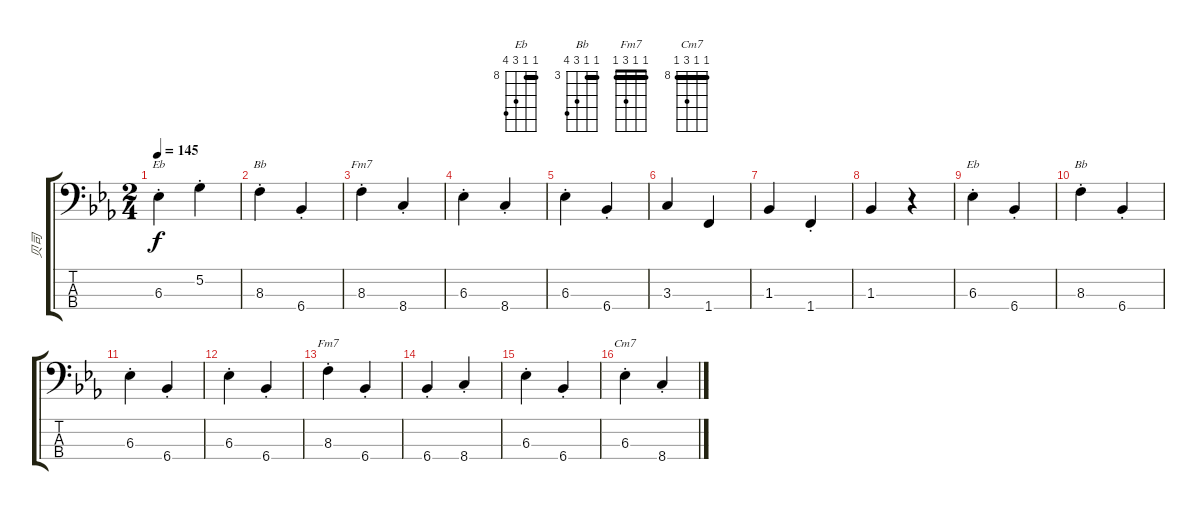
\track ("贝司" "贝司") {instrument fretlessbass}
\staff {score tabs}
\tuning (G2 D2 A1 E1) {hide}
\chord ("Eb" x x x x)
\chord ("Bb" x x x x)
\chord ("Fm7" x x x x)
\chord ("Eb" 8 8 10 11) {firstfret 8 barre 8}
\chord ("Bb" 3 3 5 6) {firstfret 3 barre 3}
\chord ("Fm7" 1 1 3 1) {barre 1}
\chord ("Cm7" 8 8 10 8) {firstfret 8 barre 8}
\ts (2 4)
\tempo 145
\clef f4
\ks eb
6.3{st}.4{ch "Eb" dy f} 5.2{st}.4 |
8.3{st}.4{ch "Bb"} 6.4{st}.4 |
8.3{st}.4{ch "Fm7"} 8.4{st}.4 |
6.3{st}.4 8.4{st}.4 |
6.3{st}.4 6.4{st}.4 |
3.3.4 1.4.4 |
1.3.4 1.4{st}.4 |
1.3.4 r.4 |
6.3{st}.4{ch "Eb"} 6.4{st}.4 |
8.3{st}.4{ch "Bb"} 6.4{st}.4 |
6.3{st}.4 6.4{st}.4 |
6.3{st}.4 6.4{st}.4 |
8.3{st}.4{ch "Fm7"} 6.4{st}.4 |
6.4{st}.4 8.4{st}.4 |
6.3{st}.4 6.4{st}.4 |
6.3{st}.4{ch "Cm7"} 8.4{st}.4
